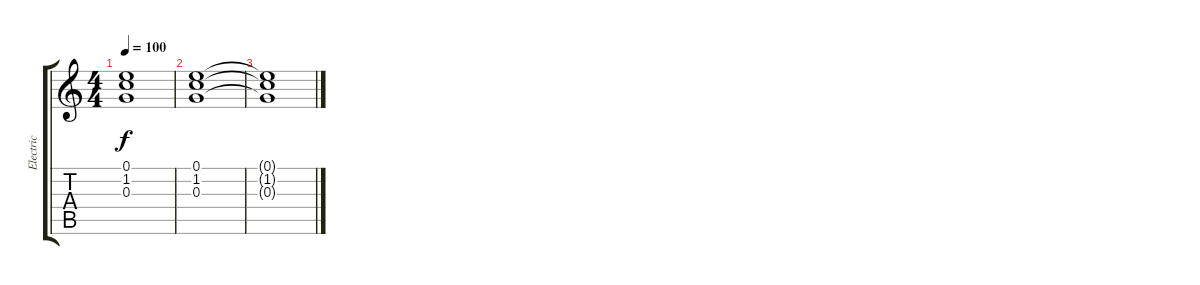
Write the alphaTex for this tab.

\track ("Electric" "Electric") {instrument overdrivenguitar}
\staff {score tabs}
\tuning (E4 B3 G3 D3 A2 E2) {hide}
\ts (4 4)
\tempo 100
\clef g2
\ks c
(0.1 1.2 0.3).1{dy f} |
(0.1 1.2 0.3).1 |
(0.1{t} 1.2{t} 0.3{t}).1
